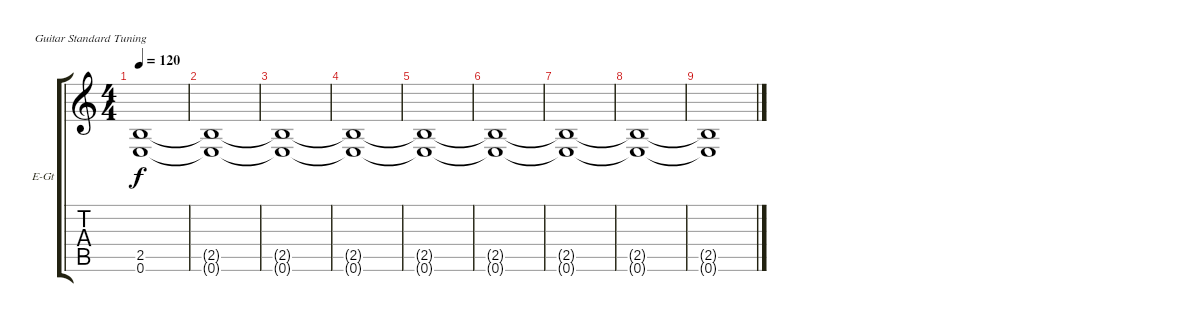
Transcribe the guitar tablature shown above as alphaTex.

\bracketExtendMode groupsimilarinstruments
\firstSystemTrackNameOrientation horizontal
\otherSystemsTrackNameOrientation horizontal
\track ("James Studio" "E-Gt") {instrument distortionguitar}
\staff {score tabs}
\tuning (E4 B3 G3 D3 A2 E2)
\ts (4 4)
\tempo 120
\clef g2
\ks c
(2.5{t} 0.6{t}).1{dy f} |
(2.5{t} 0.6{t}).1 |
(2.5{t} 0.6{t}).1 |
(2.5{t} 0.6{t}).1 |
(2.5{t} 0.6{t}).1 |
(2.5{t} 0.6{t}).1 |
(2.5{t} 0.6{t}).1 |
(2.5{t} 0.6{t}).1 |
(2.5{t} 0.6{t}).1
